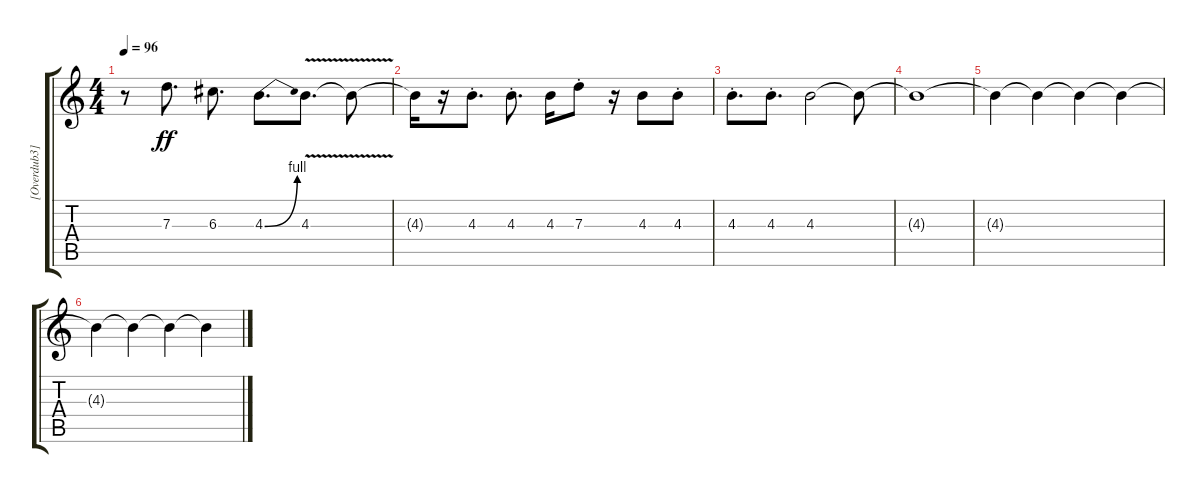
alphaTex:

\track ("[Overdub3]" "[Overdub3]") {instrument distortionguitar}
\staff {score tabs}
\tuning (E4 B3 G3 D3 A2 E2) {hide}
\ts (4 4)
\tempo 96
\clef g2
\ks c
r.8{dy ff} 7.3.8{d} 6.3.8{d} 4.3{be (bend 0 0 60 4)}.8{d} 4.3{v}.8{d} 4.3{t}.8 |
4.3{t}.16 r.16 4.3{st}.8{d} 4.3{st}.8{d} 4.3.16 7.3{st}.8 r.16 4.3.8 4.3{st}.8 |
4.3{st}.8{d} 4.3{st}.8{d} 4.3.2 4.3{t}.8 |
4.3{t}.1 |
4.3{t}.4{volume 13} 4.3{t}.4{volume 12} 4.3{t}.4{volume 10} 4.3{t}.4{volume 8} |
4.3{t}.4{volume 6} 4.3{t}.4{volume 4} 4.3{t}.4{volume 2} 4.3{t}.4{volume 0}
